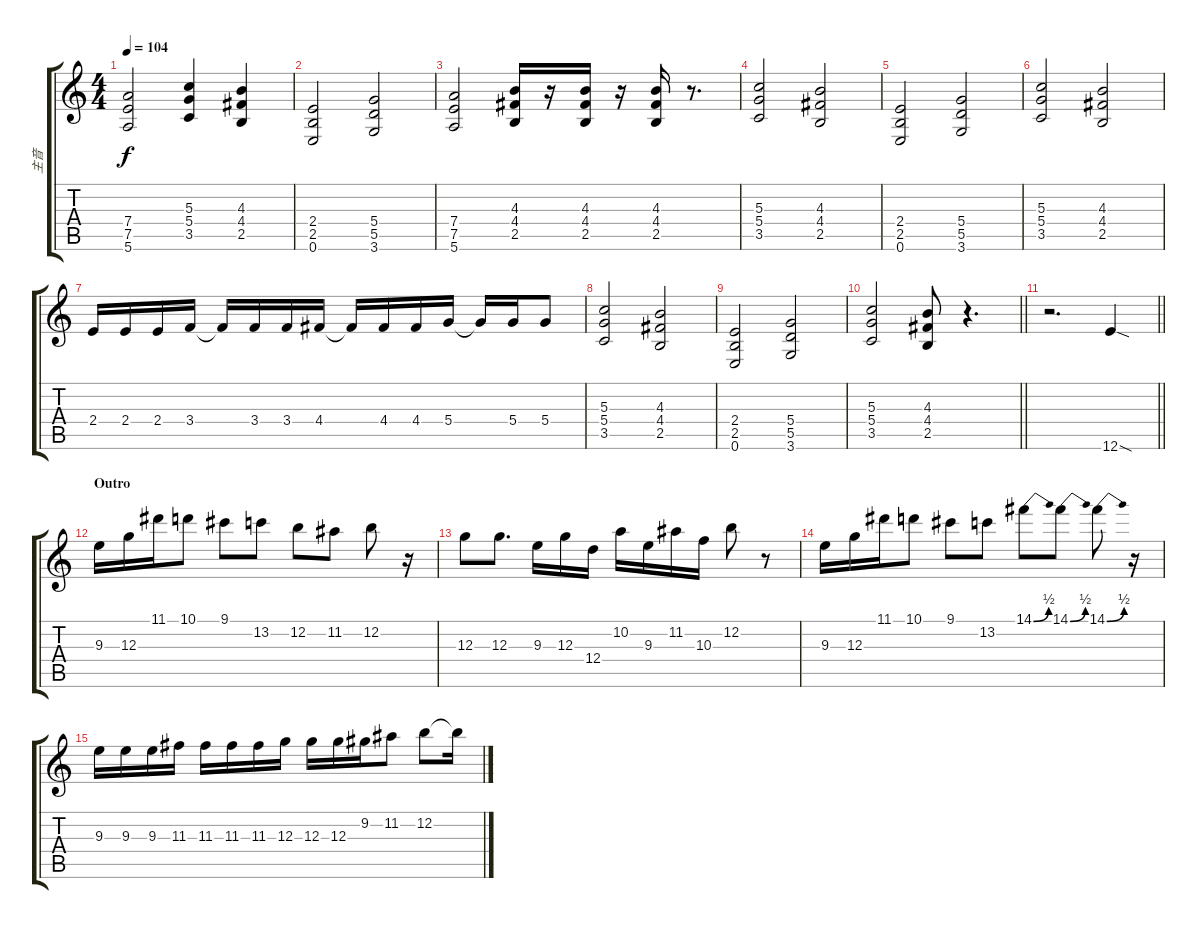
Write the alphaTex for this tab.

\track ("主音" "主音") {instrument overdrivenguitar}
\staff {score tabs}
\tuning (E4 B3 G3 D3 A2 E2) {hide}
\ts (4 4)
\tempo 104
\clef g2
\ks c
(7.4 7.5 5.6).2{dy f} (5.3 5.4 3.5).4 (4.3 4.4 2.5).4 |
(2.4 2.5 0.6).2 (5.4 5.5 3.6).2 |
(7.4 7.5 5.6).2 (4.3 4.4 2.5).16 r.16 (4.3 4.4 2.5).16 r.16 (4.3 4.4 2.5).16 r.8{d} |
(5.3 5.4 3.5).2 (4.3 4.4 2.5).2 |
(2.4 2.5 0.6).2 (5.4 5.5 3.6).2 |
(5.3 5.4 3.5).2 (4.3 4.4 2.5).2 |
2.4.16 2.4.16 2.4.16 3.4.16 3.4{t}.16 3.4.16 3.4.16 4.4.16 4.4{t}.16 4.4.16 4.4.16 5.4.16 5.4{t}.16 5.4.16 5.4.8 |
(5.3 5.4 3.5).2 (4.3 4.4 2.5).2 |
(2.4 2.5 0.6).2 (5.4 5.5 3.6).2 |
\barLineRight lightlight
(5.3 5.4 3.5).2 (4.3 4.4 2.5).8 r.4{d} |
\barLineRight lightlight
r.2{d} 12.6{sod}.4 |
\section ("" "Outro")
9.3.16 12.3.16 11.1.16 10.1.8 9.1.8 13.2.8 12.2.8 11.2.8 12.2.8 r.16 |
12.3.8 12.3.8{d} 9.3.16 12.3.16 12.4.16 10.2.16 9.3.16 11.2.16 10.3.16 12.2.8 r.8 |
9.3.16 12.3.16 11.1.16 10.1.8 9.1.8 13.2.8 14.1{be (bend 0 0 60 2)}.8 14.1{be (bend 0 0 60 2)}.8 14.1{be (bend 0 0 60 2)}.8 r.16 |
9.3.16 9.3.16 9.3.16 11.3.16 11.3.16 11.3.16 11.3.16 12.3.16 12.3.16 12.3.16 9.2.16 11.2.8 12.2.8 12.2{t}.16
